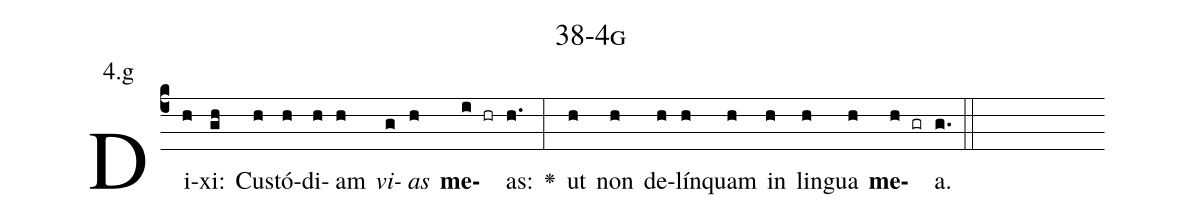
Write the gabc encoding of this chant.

name: 38-4g;
annotation: 4.g;
%%
(c4)Di(h)xi:(gh) Cus(h)tó(h)di(h)am(h) <i>vi</i>(g)<i>as</i>(h) <b>me</b>(i hr)as:(h.) <v>\greheightstar</v>(:) ut(h) non(h) de(h)lín(h)quam(h) in(h) lin(h)gua(h) <b>me</b>(h gr)a.(g.) (::)


%E(h) u(h) o(h) u(h) a(h) e.(g.) (::)
